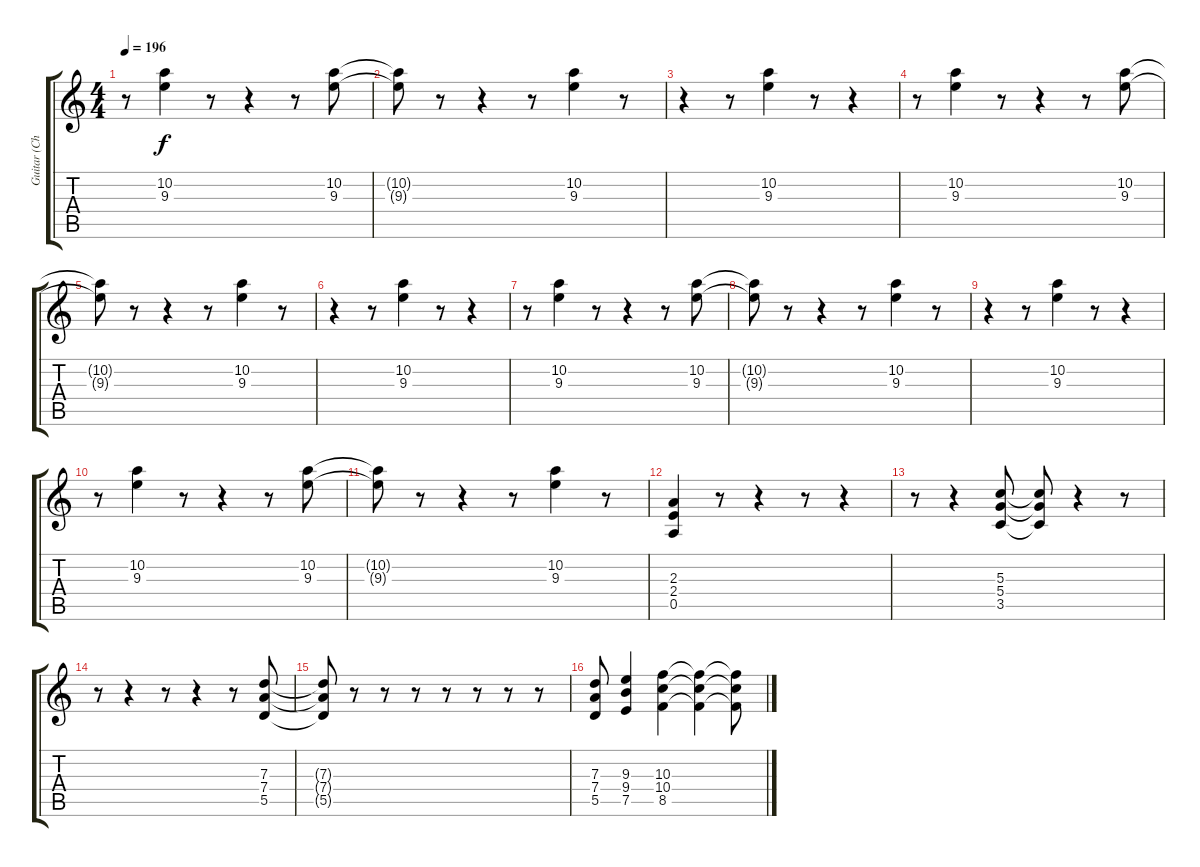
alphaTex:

\track ("Guitar (Chorus)" "Guitar (Ch") {instrument distortionguitar}
\staff {score tabs}
\tuning (E4 B3 G3 D3 A2 E2) {hide}
\ts (4 4)
\tempo 196
\clef g2
\ks c
r.8{dy f} (10.2 9.3).4 r.8 r.4 r.8 (10.2 9.3).8 |
(10.2{t} 9.3{t}).8 r.8 r.4 r.8 (10.2 9.3).4 r.8 |
r.4 r.8 (10.2 9.3).4 r.8 r.4 |
r.8 (10.2 9.3).4 r.8 r.4 r.8 (10.2 9.3).8 |
(10.2{t} 9.3{t}).8 r.8 r.4 r.8 (10.2 9.3).4 r.8 |
r.4 r.8 (10.2 9.3).4 r.8 r.4 |
r.8 (10.2 9.3).4 r.8 r.4 r.8 (10.2 9.3).8 |
(10.2{t} 9.3{t}).8 r.8 r.4 r.8 (10.2 9.3).4 r.8 |
r.4 r.8 (10.2 9.3).4 r.8 r.4 |
r.8 (10.2 9.3).4 r.8 r.4 r.8 (10.2 9.3).8 |
(10.2{t} 9.3{t}).8 r.8 r.4 r.8 (10.2 9.3).4 r.8 |
(2.3 2.4 0.5).4{volume 16} r.8 r.4 r.8 r.4 |
r.8 r.4 (5.3 5.4 3.5).8 (5.3{t} 5.4{t} 3.5{t}).8 r.4 r.8 |
r.8 r.4 r.8 r.4 r.8 (7.3 7.4 5.5).8 |
(7.3{t} 7.4{t} 5.5{t}).8 r.8 r.8 r.8 r.8 r.8 r.8 r.8 |
(7.3 7.4 5.5).8 (9.3 9.4 7.5).4 (10.3 10.4 8.5).4 (10.3{t} 10.4{t} 8.5{t}).4 (10.3{t} 10.4{t} 8.5{t}).8
